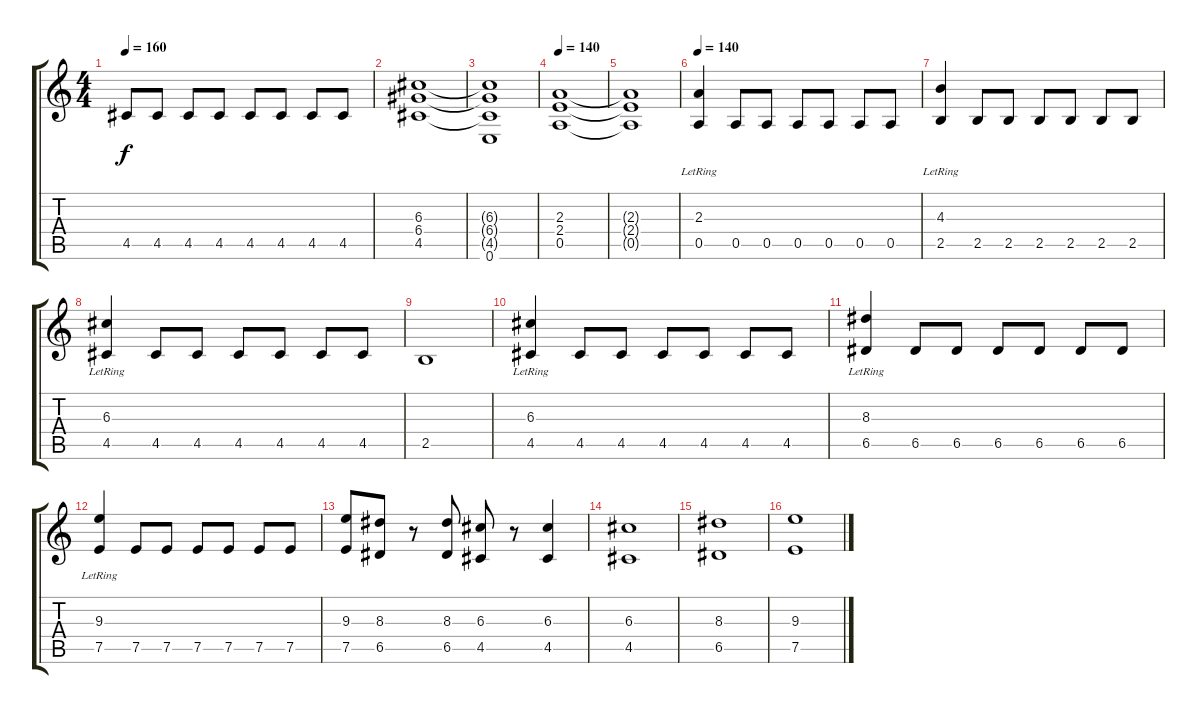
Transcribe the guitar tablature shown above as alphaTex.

\track "" {instrument overdrivenguitar}
\staff {score tabs}
\tuning (E4 B3 G3 D3 A2 E2) {hide}
\ts (4 4)
\tempo 160
\clef g2
\ks c
4.5.8{dy f} 4.5.8 4.5.8 4.5.8 4.5.8 4.5.8 4.5.8 4.5.8 |
(6.3 6.4 4.5).1 |
(6.3{t} 6.4{t} 4.5{t} 0.6).1 |
\tempo 140
(2.3 2.4 0.5).1 |
(2.3{t} 2.4{t} 0.5{t}).1 |
\tempo 140
(2.3{lr} 0.5).4 0.5.8 0.5.8 0.5.8 0.5.8 0.5.8 0.5.8 |
(4.3{lr} 2.5).4 2.5.8 2.5.8 2.5.8 2.5.8 2.5.8 2.5.8 |
(6.3{lr} 4.5).4 4.5.8 4.5.8 4.5.8 4.5.8 4.5.8 4.5.8 |
2.5.1 |
(6.3{lr} 4.5).4 4.5.8 4.5.8 4.5.8 4.5.8 4.5.8 4.5.8 |
(8.3{lr} 6.5).4 6.5.8 6.5.8 6.5.8 6.5.8 6.5.8 6.5.8 |
(9.3{lr} 7.5).4 7.5.8 7.5.8 7.5.8 7.5.8 7.5.8 7.5.8 |
(9.3 7.5).8 (8.3 6.5).8 r.8 (8.3 6.5).8 (6.3 4.5).8 r.8 (6.3 4.5).4 |
(6.3 4.5).1 |
(8.3 6.5).1 |
(9.3 7.5).1
